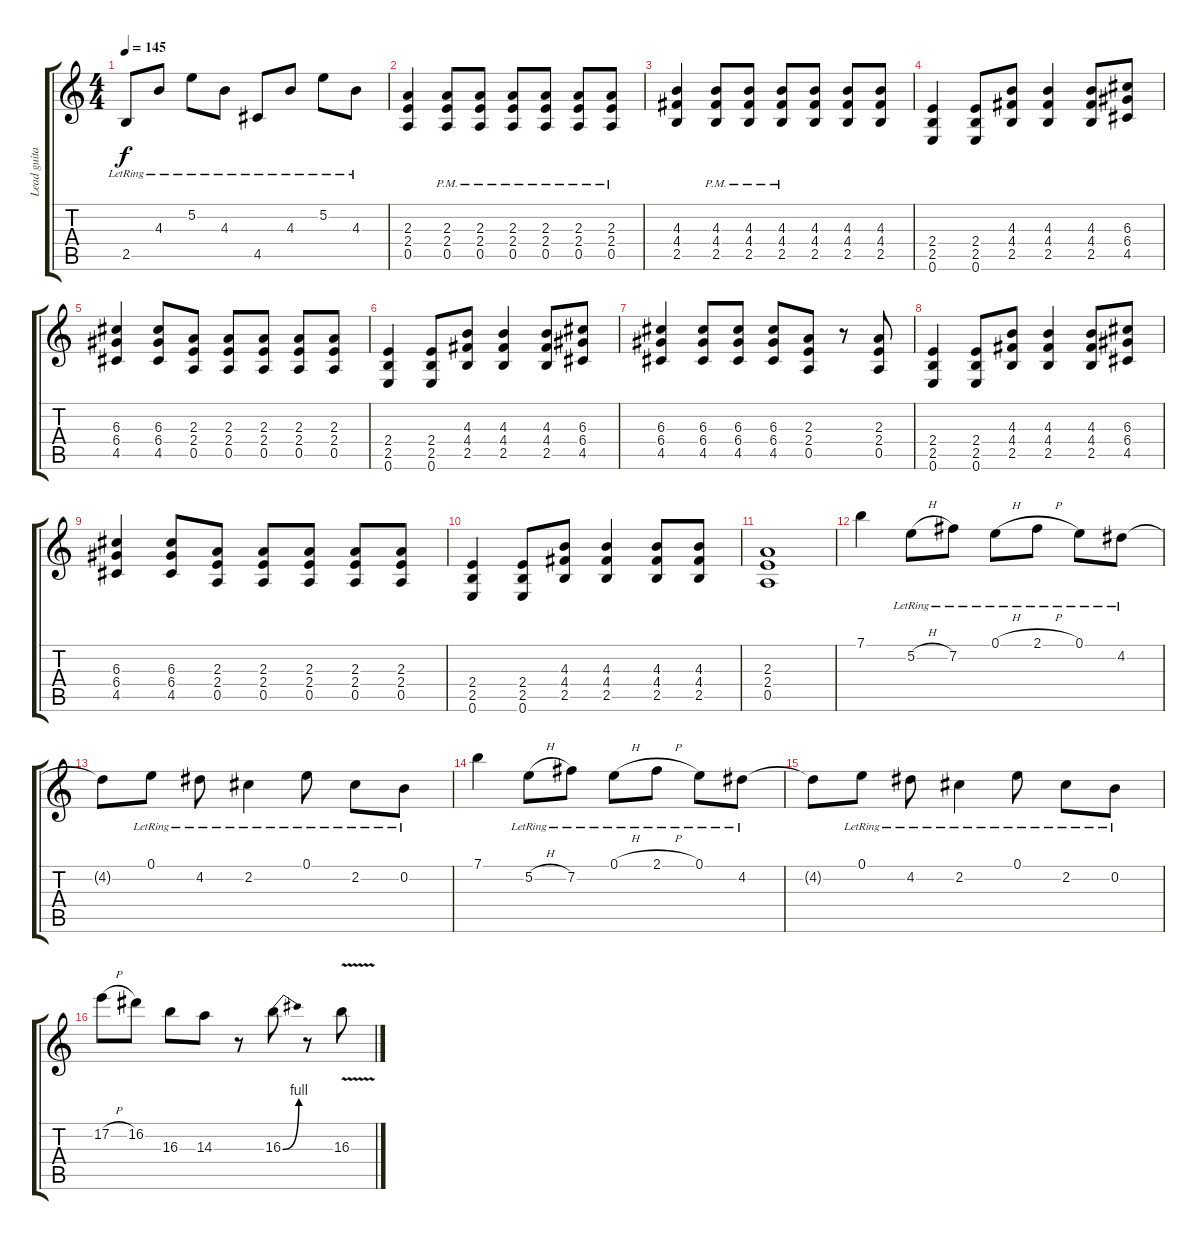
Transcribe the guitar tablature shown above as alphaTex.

\track ("Lead guitar" "Lead guita") {instrument distortionguitar}
\staff {score tabs}
\tuning (E4 B3 G3 D3 A2 E2) {hide}
\ts (4 4)
\tempo 145
\clef g2
\ks c
2.5{lr}.8{dy f} 4.3{lr}.8 5.2{lr}.8 4.3{lr}.8 4.5{lr}.8 4.3{lr}.8 5.2{lr}.8 4.3{lr}.8 |
(2.3 2.4 0.5).4 (2.3{pm} 2.4{pm} 0.5{pm}).8 (2.3{pm} 2.4{pm} 0.5{pm}).8 (2.3{pm} 2.4{pm} 0.5{pm}).8 (2.3{pm} 2.4{pm} 0.5{pm}).8 (2.3{pm} 2.4{pm} 0.5{pm}).8 (2.3{pm} 2.4{pm} 0.5{pm}).8 |
(4.3 4.4 2.5).4 (4.3{pm} 4.4{pm} 2.5{pm}).8 (4.3{pm} 4.4{pm} 2.5{pm}).8 (4.3{pm} 4.4{pm} 2.5{pm}).8 (4.3 4.4 2.5).8 (4.3 4.4 2.5).8 (4.3 4.4 2.5).8 |
(2.4 2.5 0.6).4 (2.4 2.5 0.6).8 (4.3 4.4 2.5).8 (4.3 4.4 2.5).4 (4.3 4.4 2.5).8 (6.3 6.4 4.5).8 |
(6.3 6.4 4.5).4 (6.3 6.4 4.5).8 (2.3 2.4 0.5).8 (2.3 2.4 0.5).8 (2.3 2.4 0.5).8 (2.3 2.4 0.5).8 (2.3 2.4 0.5).8 |
(2.4 2.5 0.6).4 (2.4 2.5 0.6).8 (4.3 4.4 2.5).8 (4.3 4.4 2.5).4 (4.3 4.4 2.5).8 (6.3 6.4 4.5).8 |
(6.3 6.4 4.5).4 (6.3 6.4 4.5).8 (6.3 6.4 4.5).8 (6.3 6.4 4.5).8 (2.3 2.4 0.5).8 r.8 (2.3 2.4 0.5).8 |
(2.4 2.5 0.6).4 (2.4 2.5 0.6).8 (4.3 4.4 2.5).8 (4.3 4.4 2.5).4 (4.3 4.4 2.5).8 (6.3 6.4 4.5).8 |
(6.3 6.4 4.5).4 (6.3 6.4 4.5).8 (2.3 2.4 0.5).8 (2.3 2.4 0.5).8 (2.3 2.4 0.5).8 (2.3 2.4 0.5).8 (2.3 2.4 0.5).8 |
(2.4 2.5 0.6).4 (2.4 2.5 0.6).8 (4.3 4.4 2.5).8 (4.3 4.4 2.5).4 (4.3 4.4 2.5).8 (4.3 4.4 2.5).8 |
(2.3 2.4 0.5).1 |
7.1.4 5.2{h lr}.8 7.2{lr}.8 0.1{h lr}.8 2.1{h lr}.8 0.1{lr}.8 4.2{lr}.8 |
4.2{t}.8 0.1{lr}.8 4.2{lr}.8 2.2{lr}.4 0.1{lr}.8 2.2{lr}.8 0.2{lr}.8 |
7.1.4 5.2{h lr}.8 7.2{lr}.8 0.1{h lr}.8 2.1{h lr}.8 0.1{lr}.8 4.2{lr}.8 |
4.2{t}.8 0.1{lr}.8 4.2{lr}.8 2.2{lr}.4 0.1{lr}.8 2.2{lr}.8 0.2{lr}.8 |
17.2{h}.8 16.2.8 16.3.8 14.3.8 r.8 16.3{be (bend 0 0 60 4)}.8 r.8 16.3{v}.8
